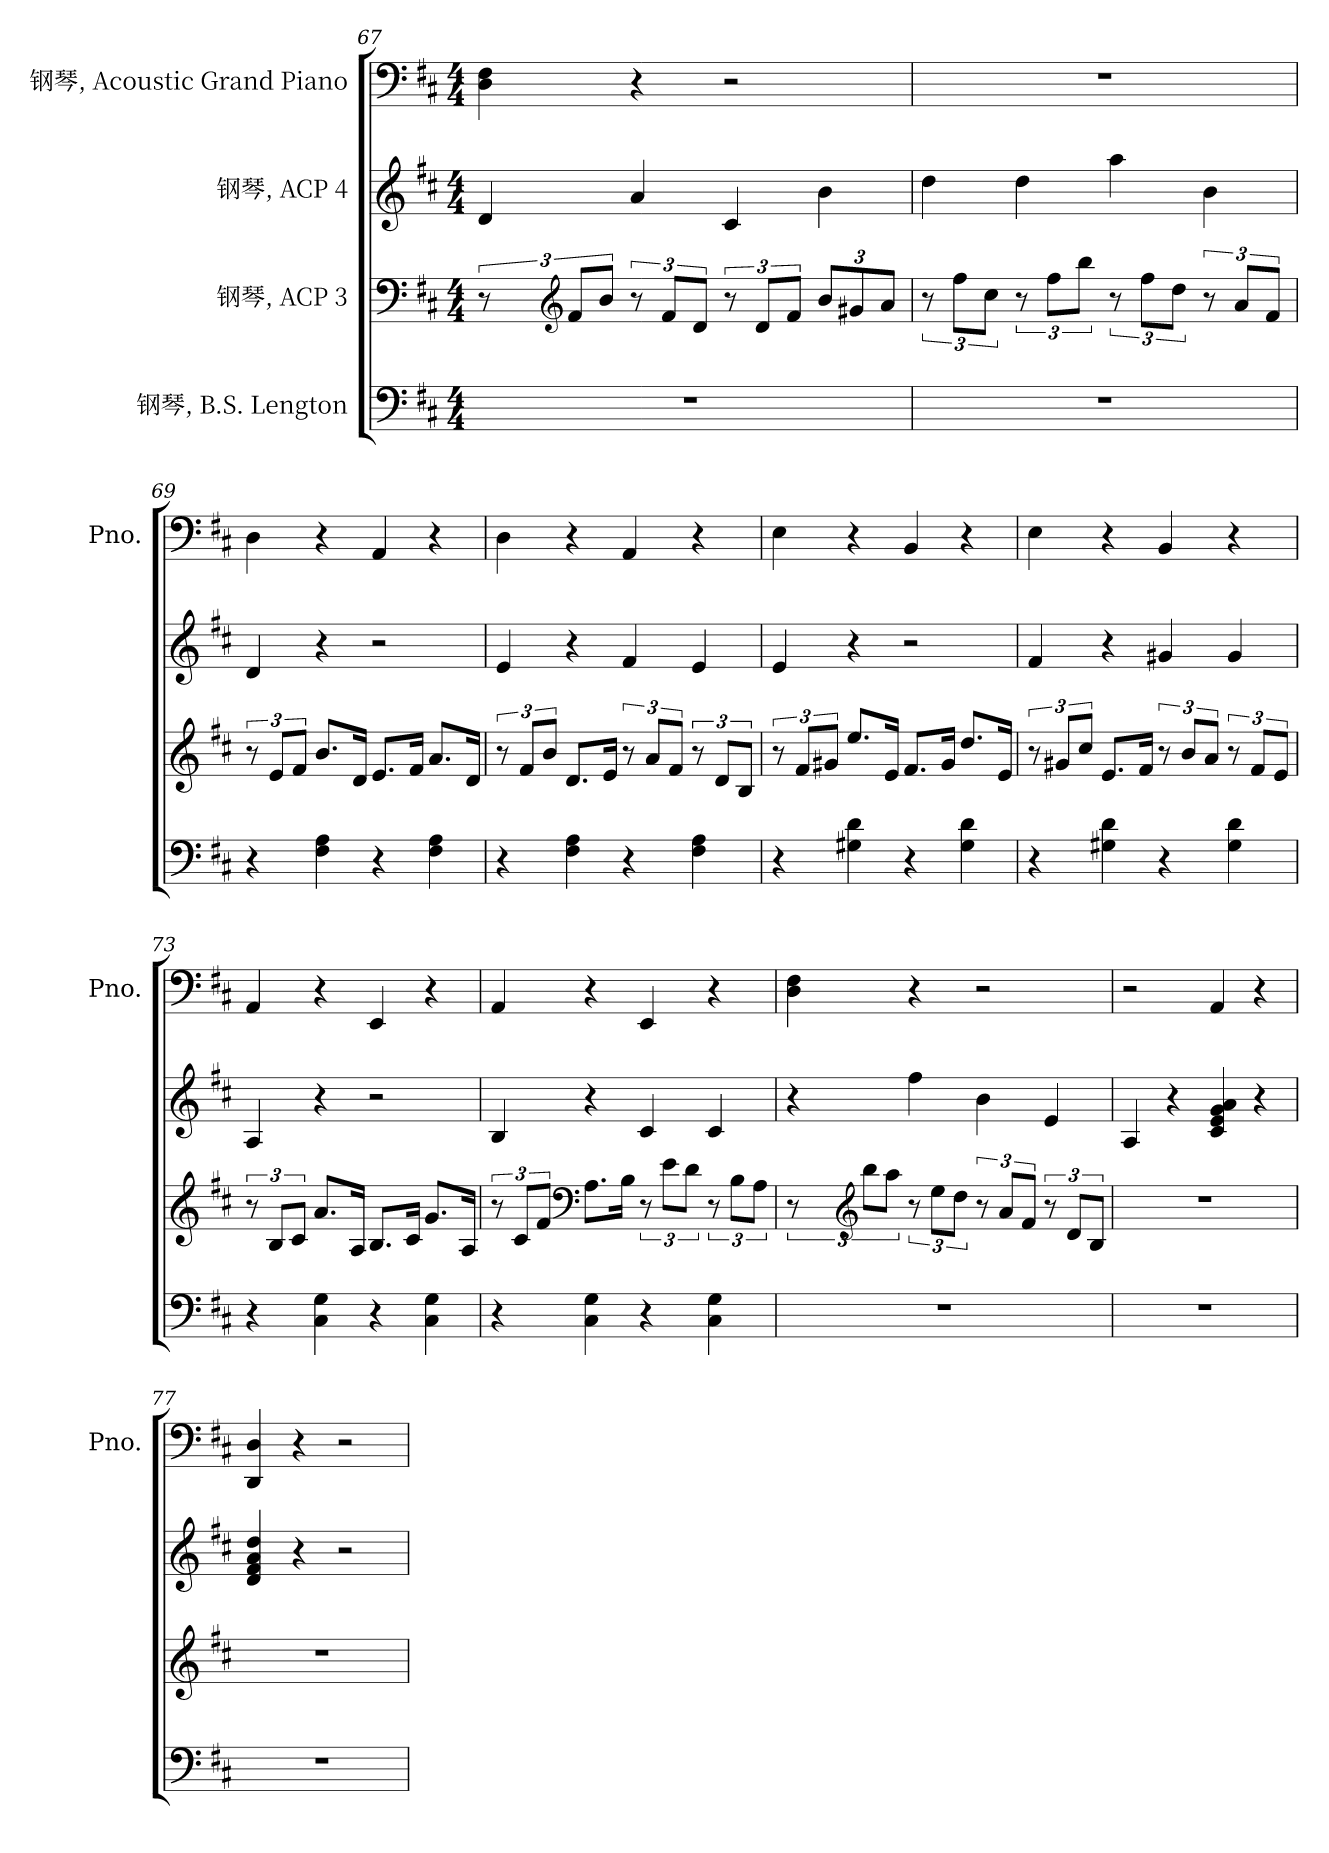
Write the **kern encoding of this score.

**kern	**kern	**kern	**kern
*part4	*part3	*part2	*part1
*staff4	*staff3	*staff2	*staff1
*I"钢琴, B.S. Lengton	*I"钢琴, ACP 3	*I"钢琴, ACP 4	*I"钢琴, Acoustic Grand Piano
*	*	*	*I'Pno.
*clefF4	*clefF4	*clefG2	*clefF4
*k[f#c#]	*k[f#c#]	*k[f#c#]	*k[f#c#]
*M4/4	*M4/4	*M4/4	*M4/4
=67	=67	=67	=67
1r	12r	4d/	4D\ 4F#\
*	*clefG2	*	*
.	12f#/L	.	.
.	12b/J	.	.
.	12r	4a/	4r
.	12f#/L	.	.
.	12d/J	.	.
.	12r	4c#/	2r
.	12d/L	.	.
.	12f#/J	.	.
*	*Xbrackettup	*	*
.	12b/L	4b\	.
.	12g#X/	.	.
.	12a/J	.	.
=68	=68	=68	=68
*	*brackettup	*	*
1r	12r	4dd\	1r
.	12ff#\L	.	.
.	12cc#\J	.	.
.	12r	4dd\	.
.	12ff#\L	.	.
.	12bb\J	.	.
.	12r	4aa\	.
.	12ff#\L	.	.
.	12dd\J	.	.
.	12r	4b\	.
.	12a/L	.	.
.	12f#/J	.	.
!!LO:PB:g=z
=69	=69	=69	=69
4r	12r	4d/	4D\
.	12e/L	.	.
.	12f#/J	.	.
4F#\ 4A\	8.b/L	4r	4r
.	16d/Jk	.	.
4r	8.e/L	2r	4AA/
.	16f#/Jk	.	.
4F#\ 4A\	8.a/L	.	4r
.	16d/Jk	.	.
=70	=70	=70	=70
4r	12r	4e/	4D\
.	12f#/L	.	.
.	12b/J	.	.
4F#\ 4A\	8.d/L	4r	4r
.	16e/Jk	.	.
4r	12r	4f#/	4AA/
.	12a/L	.	.
.	12f#/J	.	.
4F#\ 4A\	12r	4e/	4r
.	12d/L	.	.
.	12B/J	.	.
=71	=71	=71	=71
4r	12r	4e/	4E\
.	12f#/L	.	.
.	12g#X/J	.	.
4G#X\ 4d\	8.ee/L	4r	4r
.	16e/Jk	.	.
4r	8.f#/L	2r	4BB/
.	16g#/Jk	.	.
4G#\ 4d\	8.dd/L	.	4r
.	16e/Jk	.	.
!!LO:LB:g=z
=72	=72	=72	=72
4r	12r	4f#/	4E\
.	12g#X/L	.	.
.	12cc#/J	.	.
4G#X\ 4d\	8.e/L	4r	4r
.	16f#/Jk	.	.
4r	12r	4g#X/	4BB/
.	12b/L	.	.
.	12a/J	.	.
4G#\ 4d\	12r	4g#/	4r
.	12f#/L	.	.
.	12e/J	.	.
=73	=73	=73	=73
4r	12r	4A/	4AA/
.	12B/L	.	.
.	12c#/J	.	.
4C#\ 4G\	8.a/L	4r	4r
.	16A/Jk	.	.
4r	8.B/L	2r	4EE/
.	16c#/Jk	.	.
4C#\ 4G\	8.g/L	.	4r
.	16A/Jk	.	.
=74	=74	=74	=74
4r	12r	4B/	4AA/
.	12c#/L	.	.
.	12f#/J	.	.
*	*clefF4	*	*
4C#\ 4G\	8.A\L	4r	4r
.	16B\Jk	.	.
4r	12r	4c#/	4EE/
.	12e\L	.	.
.	12d\J	.	.
4C#\ 4G\	12r	4c#/	4r
.	12B\L	.	.
.	12A\J	.	.
!!LO:LB:g=z
=75	=75	=75	=75
1r	12r	4r	4D\ 4F#\
*	*clefG2	*	*
.	12bb\L	.	.
.	12aa\J	.	.
.	12r	4ff#\	4r
.	12ee\L	.	.
.	12dd\J	.	.
.	12r	4b\	2r
.	12a/L	.	.
.	12f#/J	.	.
.	12r	4e/	.
.	12d/L	.	.
.	12B/J	.	.
=76	=76	=76	=76
1r	1r	4A/	2r
.	.	4r	.
.	.	4c#/ 4e/ 4g/ 4a/	4AA/
.	.	4r	4r
=77	=77	=77	=77
1r	1r	4d/ 4f#/ 4a/ 4dd/	4DD/ 4D/
.	.	4r	4r
.	.	2r	2r
=	=	=	=
*-	*-	*-	*-
